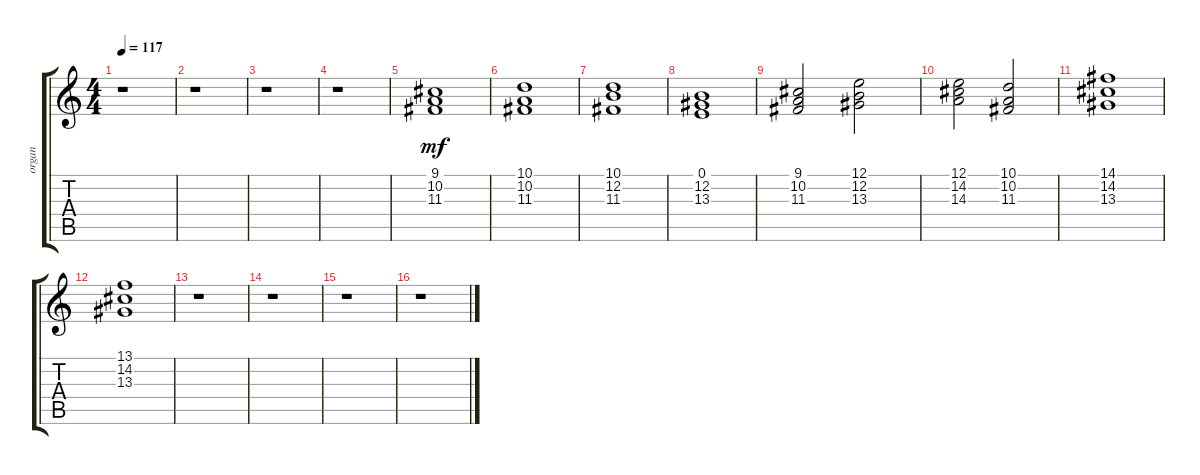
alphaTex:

\track ("organ" "organ") {instrument churchorgan}
\staff {score tabs}
\tuning (E4 B3 G3 D3 A2 E2) {hide}
\ts (4 4)
\tempo 117
\clef g2
\ks c
r.1{dy mf} |
r.1 |
r.1 |
r.1 |
(9.1 10.2 11.3).1 |
(10.1 10.2 11.3).1 |
(10.1 12.2 11.3).1 |
(0.1 12.2 13.3).1 |
(9.1 10.2 11.3).2 (12.1 12.2 13.3).2 |
(12.1 14.2 14.3).2 (10.1 10.2 11.3).2 |
(14.1 14.2 13.3).1 |
(13.1 14.2 13.3).1 |
r.1 |
r.1 |
r.1 |
r.1
